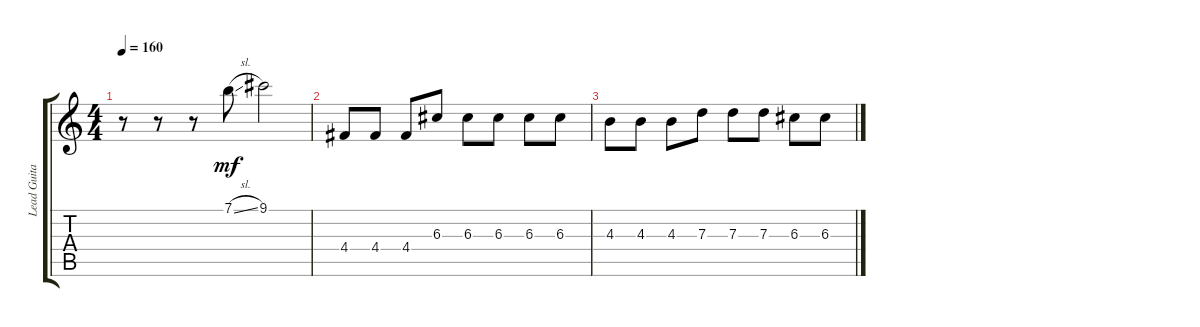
\track ("Lead Guitar" "Lead Guita") {instrument distortionguitar}
\staff {score tabs}
\tuning (E4 B3 G3 D3 A2 E2) {hide}
\ts (4 4)
\tempo 160
\clef g2
\ks c
r.8{dy mf} r.8 r.8 7.1{sl}.8 9.1.2 |
4.4.8 4.4.8 4.4.8 6.3.8 6.3.8 6.3.8 6.3.8 6.3.8 |
4.3.8 4.3.8 4.3.8 7.3.8 7.3.8 7.3.8 6.3.8 6.3.8
